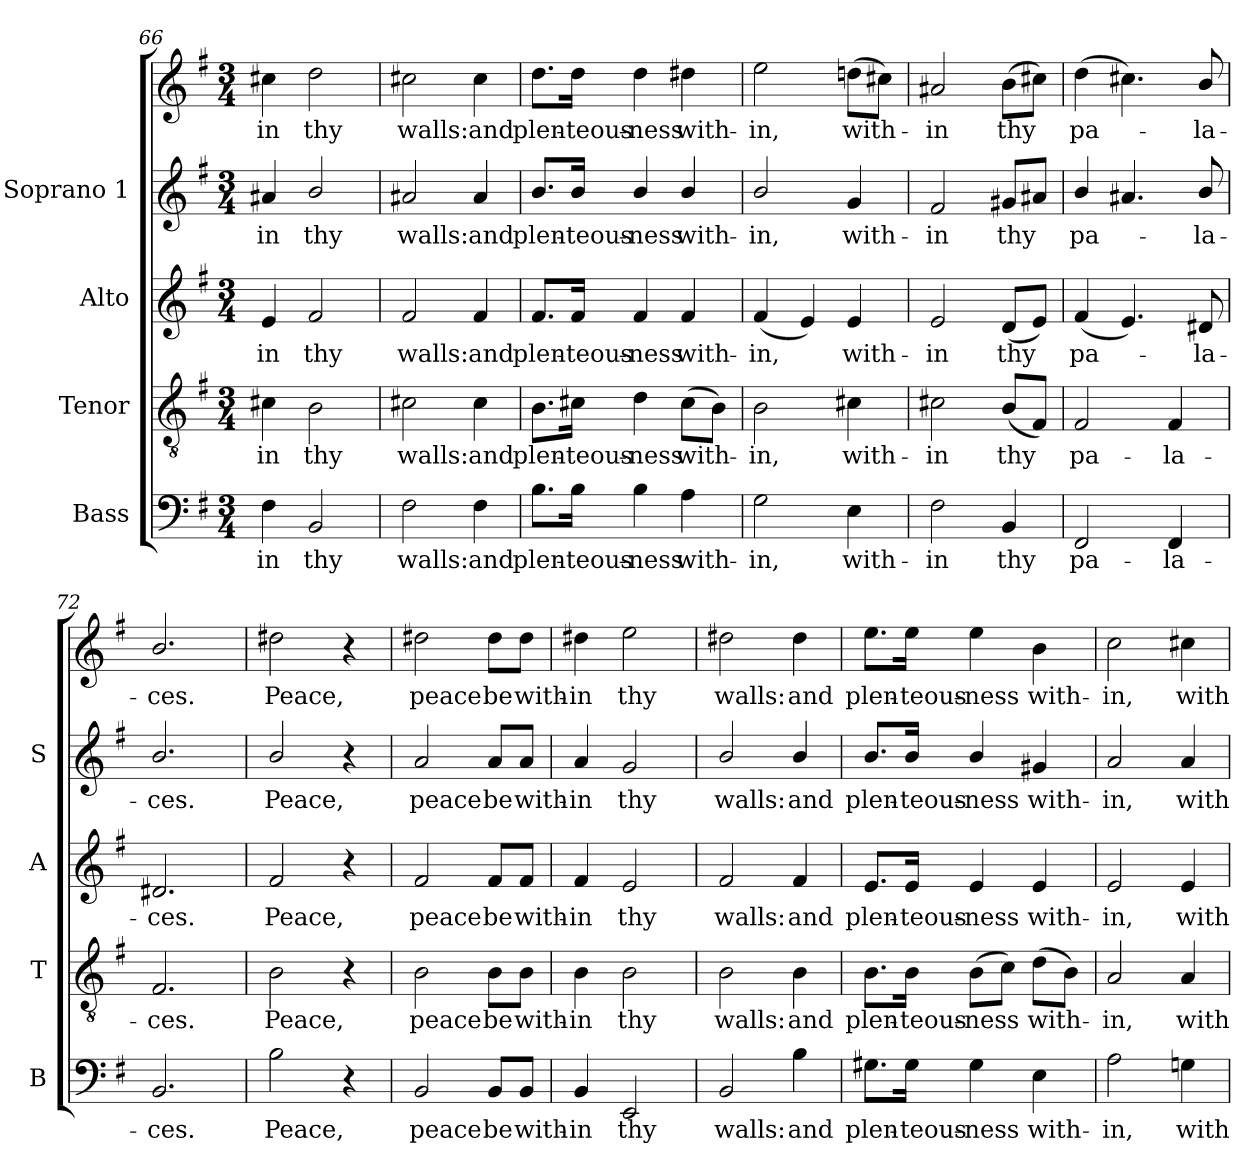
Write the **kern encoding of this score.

**kern	**text	**kern	**text	**kern	**text	**kern	**text	**kern	**text
*part4	*part4	*part3	*part3	*part2	*part2	*part1	*part1	*part1	*part1
*staff5	*staff5	*staff4	*staff4	*staff3	*staff3	*staff2	*staff2	*staff1	*staff1
*I"Bass	*	*I"Tenor	*	*I"Alto	*	*I"Soprano 1	*	*	*
*I'B	*	*I'T	*	*I'A	*	*I'S	*	*	*
*clefF4	*	*clefGv2	*	*clefG2	*	*clefG2	*	*clefG2	*
*k[f#]	*	*k[f#]	*	*k[f#]	*	*k[f#]	*	*k[f#]	*
*G:	*	*G:	*	*G:	*	*G:	*	*G:	*
*M3/4	*	*M3/4	*	*M3/4	*	*M3/4	*	*M3/4	*
=66	=66	=66	=66	=66	=66	=66	=66	=66	=66
!	!LO:LY:b	!	!LO:LY:b	!	!LO:LY:b	!	!LO:LY:b	!	!LO:LY:b
4F#\	-in	4c#X\	-in	4e/	-in	4a#X/	in	4cc#X\	-in
!	!LO:LY:b	!	!LO:LY:b	!	!LO:LY:b	!	!LO:LY:b	!	!LO:LY:b
2BB/	thy	2B\	thy	2f#/	thy	2b/	thy	2dd\	thy
=67	=67	=67	=67	=67	=67	=67	=67	=67	=67
!	!LO:LY:b	!	!LO:LY:b	!	!LO:LY:b	!	!LO:LY:b	!	!LO:LY:b
2F#\	walls:	2c#X\	walls:	2f#/	walls:	2a#X/	walls:	2cc#X\	walls:
!	!LO:LY:b	!	!LO:LY:b	!	!LO:LY:b	!	!LO:LY:b	!	!LO:LY:b
4F#\	and	4c#\	and	4f#/	and	4a#/	and	4cc#\	and
=68	=68	=68	=68	=68	=68	=68	=68	=68	=68
!	!LO:LY:b	!	!LO:LY:b	!	!LO:LY:b	!	!LO:LY:b	!	!LO:LY:b
8.B\L	plen-	8.B\L	plen-	8.f#/L	plen-	8.b/L	-plen-	8.dd\L	plen-
!	!LO:LY:b	!	!LO:LY:b	!	!LO:LY:b	!	!LO:LY:b	!	!LO:LY:b
16B\Jk	-teous-	16c#X\Jk	-teous-	16f#/Jk	-teous-	16b/Jk	-teous-	16dd\Jk	-teous-
!	!LO:LY:b	!	!LO:LY:b	!	!LO:LY:b	!	!LO:LY:b	!	!LO:LY:b
4B\	-ness	4d\	-ness	4f#/	-ness	4b/	-ness	4dd\	-ness
!	!LO:LY:b	!	!LO:LY:b	!	!LO:LY:b	!	!LO:LY:b	!	!LO:LY:b
4A\	with-	(>8c#\L	with-	4f#/	with-	4b/	with-	4dd#X\	with-
.	.	8B\J)	.	.	.	.	.	.	.
=69	=69	=69	=69	=69	=69	=69	=69	=69	=69
!	!LO:LY:b	!	!LO:LY:b	!	!LO:LY:b	!	!LO:LY:b	!	!LO:LY:b
2G\	-in,	2B\	in,	(<4f#/	-in,	2b/	in,	2ee\	-in,
.	.	.	.	4e/)	.	.	.	.	.
!	!LO:LY:b	!	!LO:LY:b	!	!LO:LY:b	!	!LO:LY:b	!	!LO:LY:b
4E\	with-	4c#X\	with-	4e/	with-	4g/	with-	(>8ddn\L	with-
.	.	.	.	.	.	.	.	8cc#X\J)	.
=70	=70	=70	=70	=70	=70	=70	=70	=70	=70
!	!LO:LY:b	!	!LO:LY:b	!	!LO:LY:b	!	!LO:LY:b	!	!LO:LY:b
2F#\	-in	2c#X\	-in	2e/	-in	2f#/	in	2a#X/	-in
!	!LO:LY:b	!	!LO:LY:b	!	!LO:LY:b	!	!LO:LY:b	!	!LO:LY:b
4BB/	thy	(<8B/L	thy	(<8d/L	thy	8g#X/L	thy	(>8b\L	thy
.	.	8F#/J)	.	8e/J)	.	8a#X/J	.	8cc#X\J)	.
=71	=71	=71	=71	=71	=71	=71	=71	=71	=71
!	!LO:LY:b	!	!LO:LY:b	!	!LO:LY:b	!	!LO:LY:b	!	!LO:LY:b
2FF#/	pa-	2F#/	pa-	(<4f#/	pa-	4b/	-pa-	(>4dd\	pa-
.	.	.	.	4.e/)	.	4.a#X/	.	4.cc#X\)	.
!	!LO:LY:b	!	!LO:LY:b	!	!	!	!	!	!
4FF#/	-la-	4F#/	-la-	.	.	.	.	.	.
!	!	!	!	!	!LO:LY:b	!	!LO:LY:b	!	!LO:LY:b
.	.	.	.	8d#X/	la-	8b/	la-	8b/	la-
=72	=72	=72	=72	=72	=72	=72	=72	=72	=72
!	!LO:LY:b	!	!LO:LY:b	!	!LO:LY:b	!	!LO:LY:b	!	!LO:LY:b
2.BB/	-ces.	2.F#/	-ces.	2.d#X/	-ces.	2.b/	ces.	2.b/	-ces.
!!LO:LB:g=z
=73	=73	=73	=73	=73	=73	=73	=73	=73	=73
!	!LO:LY:b	!	!LO:LY:b	!	!LO:LY:b	!	!LO:LY:b	!	!LO:LY:b
2B\	Peace,	2B\	Peace,	2f#/	Peace,	2b/	Peace,	2dd#X\	Peace,
4r	.	4r	.	4r	.	4r	.	4r	.
=74	=74	=74	=74	=74	=74	=74	=74	=74	=74
!	!LO:LY:b	!	!LO:LY:b	!	!LO:LY:b	!	!LO:LY:b	!	!LO:LY:b
2BB/	peace	2B\	peace	2f#/	peace	2a/	-peace	2dd#X\	peace
!	!LO:LY:b	!	!LO:LY:b	!	!LO:LY:b	!	!LO:LY:b	!	!LO:LY:b
8BB/L	be	8B\L	be	8f#/L	be	8a/L	be	8dd#\L	be
!	!LO:LY:b	!	!LO:LY:b	!	!LO:LY:b	!	!LO:LY:b	!	!LO:LY:b
8BB/J	with-	8B\J	with-	8f#/J	with-	8a/J	with-	8dd#\J	with-
=75	=75	=75	=75	=75	=75	=75	=75	=75	=75
!	!LO:LY:b	!	!LO:LY:b	!	!LO:LY:b	!	!LO:LY:b	!	!LO:LY:b
4BB/	-in	4B\	-in	4f#/	-in	4a/	in	4dd#X\	-in
!	!LO:LY:b	!	!LO:LY:b	!	!LO:LY:b	!	!LO:LY:b	!	!LO:LY:b
2EE/	thy	2B\	thy	2e/	thy	2g/	thy	2ee\	thy
=76	=76	=76	=76	=76	=76	=76	=76	=76	=76
!	!LO:LY:b	!	!LO:LY:b	!	!LO:LY:b	!	!LO:LY:b	!	!LO:LY:b
2BB/	walls:	2B\	walls:	2f#/	walls:	2b/	walls:	2dd#X\	walls:
!	!LO:LY:b	!	!LO:LY:b	!	!LO:LY:b	!	!LO:LY:b	!	!LO:LY:b
4B\	and	4B\	and	4f#/	and	4b/	and	4dd#\	and
=77	=77	=77	=77	=77	=77	=77	=77	=77	=77
!	!LO:LY:b	!	!LO:LY:b	!	!LO:LY:b	!	!LO:LY:b	!	!LO:LY:b
8.G#X\L	plen-	8.B\L	plen-	8.e/L	plen-	8.b/L	-plen-	8.ee\L	plen-
!	!LO:LY:b	!	!LO:LY:b	!	!LO:LY:b	!	!LO:LY:b	!	!LO:LY:b
16G#\Jk	-teous-	16B\Jk	-teous-	16e/Jk	-teous-	16b/Jk	-teous-	16ee\Jk	-teous-
!	!LO:LY:b	!	!LO:LY:b	!	!LO:LY:b	!	!LO:LY:b	!	!LO:LY:b
4G#\	-ness	(>8B\L	-ness	4e/	-ness	4b/	-ness	4ee\	-ness
.	.	8c\J)	.	.	.	.	.	.	.
!	!LO:LY:b	!	!LO:LY:b	!	!LO:LY:b	!	!LO:LY:b	!	!LO:LY:b
4E\	with-	(>8d\L	with-	4e/	with-	4g#X/	with-	4b\	with-
.	.	8B\J)	.	.	.	.	.	.	.
=78	=78	=78	=78	=78	=78	=78	=78	=78	=78
!	!LO:LY:b	!	!LO:LY:b	!	!LO:LY:b	!	!LO:LY:b	!	!LO:LY:b
2A\	-in,	2A/	in,	2e/	-in,	2a/	-in,	2cc\	-in,
!	!LO:LY:b	!	!LO:LY:b	!	!LO:LY:b	!	!LO:LY:b	!	!LO:LY:b
4Gn\	with-	4A/	with-	4e/	with-	4a/	with-	4cc#X\	with-
=	=	=	=	=	=	=	=	=	=
*-	*-	*-	*-	*-	*-	*-	*-	*-	*-
